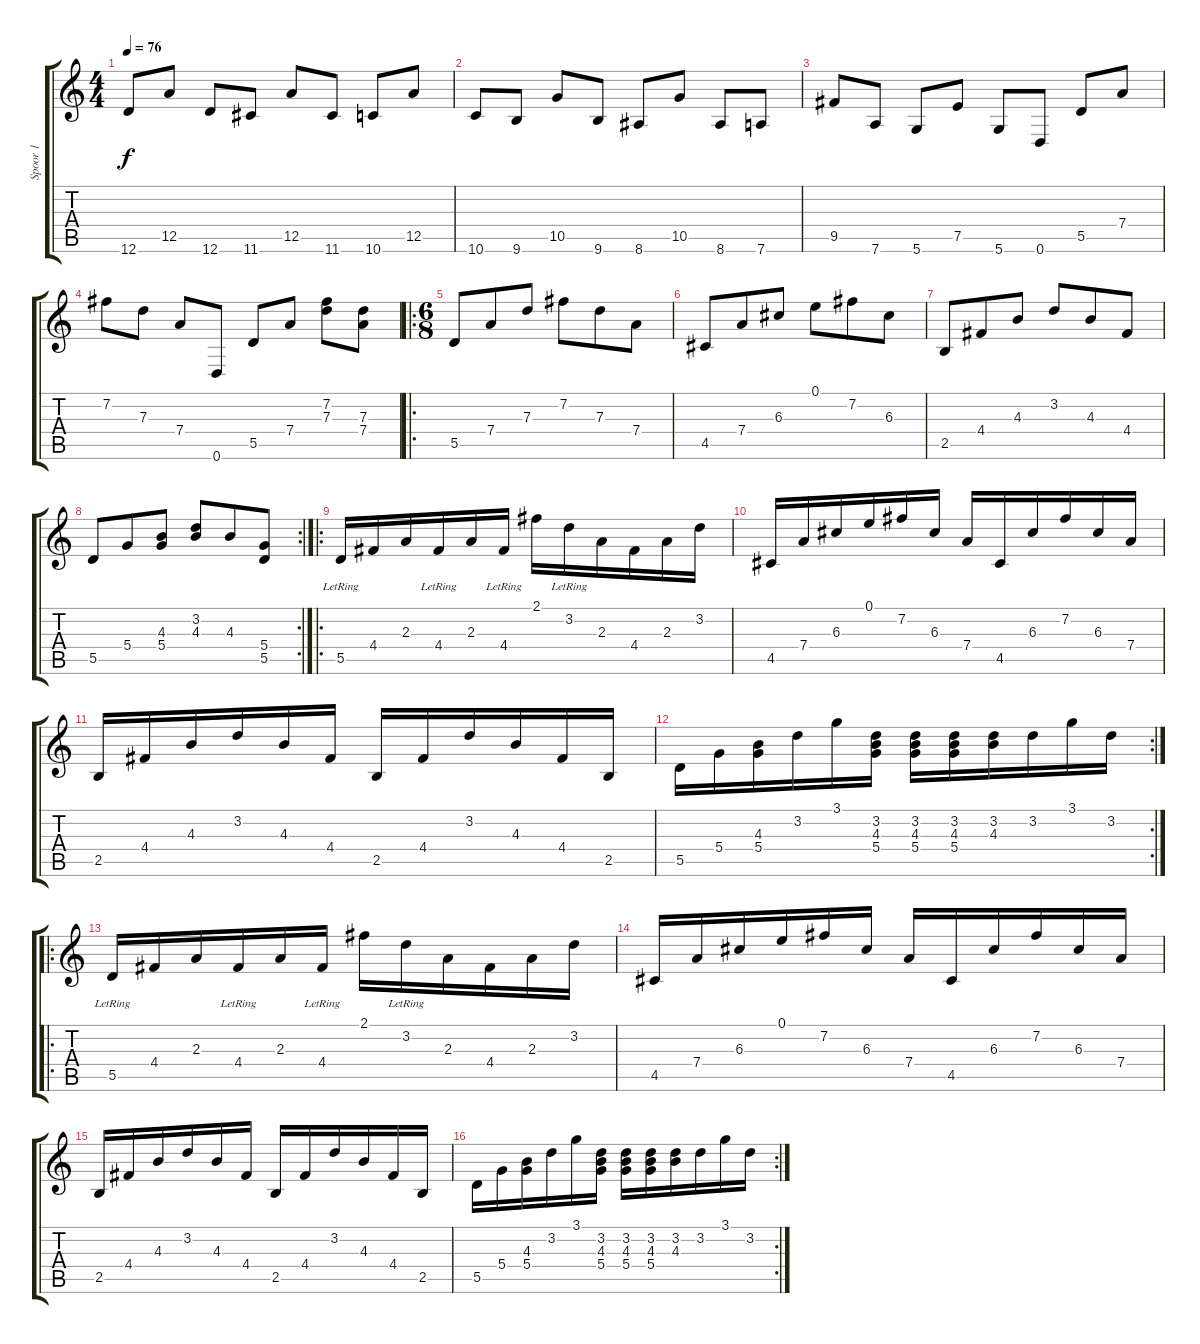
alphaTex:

\track ("Spoor 1" "Spoor 1") {instrument acousticguitarsteel}
\staff {score tabs}
\tuning (E4 B3 G3 D3 A2 D2) {hide}
\ts (4 4)
\tempo 76
\clef g2
\ks c
12.6.8{dy f instrument acousticguitarsteel} 12.5.8 12.6.8 11.6.8 12.5.8 11.6.8 10.6.8 12.5.8 |
10.6.8 9.6.8 10.5.8 9.6.8 8.6.8 10.5.8 8.6.8 7.6.8 |
9.5.8 7.6.8 5.6.8 7.5.8 5.6.8 0.6.8 5.5.8 7.4.8 |
7.2.8 7.3.8 7.4.8 0.6.8 5.5.8 7.4.8 (7.2 7.3).8 (7.3 7.4).8 |
\ro
\ts (6 8)
5.5.8 7.4.8 7.3.8 7.2.8 7.3.8 7.4.8 |
4.5.8 7.4.8 6.3.8 0.1.8 7.2.8 6.3.8 |
2.5.8 4.4.8 4.3.8 3.2.8 4.3.8 4.4.8 |
\rc 2
5.5.8 5.4.8 (4.3 5.4).8 (3.2 4.3).8 4.3.8 (5.4 5.5).8 |
\ro
5.5{lr}.16 4.4.16 2.3.16 4.4{lr}.16 2.3.16 4.4{lr}.16 2.1.16 3.2{lr}.16 2.3.16 4.4.16 2.3.16 3.2.16 |
4.5.16 7.4.16 6.3.16 0.1.16 7.2.16 6.3.16 7.4.16 4.5.16 6.3.16 7.2.16 6.3.16 7.4.16 |
2.5.16 4.4.16 4.3.16 3.2.16 4.3.16 4.4.16 2.5.16 4.4.16 3.2.16 4.3.16 4.4.16 2.5.16 |
\rc 2
5.5.16 5.4.16 (4.3 5.4).16 3.2.16 3.1.16 (3.2 4.3 5.4).16 (3.2 4.3 5.4).16 (3.2 4.3 5.4).16 (3.2 4.3).16 3.2.16 3.1.16 3.2.16 |
\ro
5.5{lr}.16 4.4.16 2.3.16 4.4{lr}.16 2.3.16 4.4{lr}.16 2.1.16 3.2{lr}.16 2.3.16 4.4.16 2.3.16 3.2.16 |
4.5.16 7.4.16 6.3.16 0.1.16 7.2.16 6.3.16 7.4.16 4.5.16 6.3.16 7.2.16 6.3.16 7.4.16 |
2.5.16 4.4.16 4.3.16 3.2.16 4.3.16 4.4.16 2.5.16 4.4.16 3.2.16 4.3.16 4.4.16 2.5.16 |
\rc 2
5.5.16 5.4.16 (4.3 5.4).16 3.2.16 3.1.16 (3.2 4.3 5.4).16 (3.2 4.3 5.4).16 (3.2 4.3 5.4).16 (3.2 4.3).16 3.2.16 3.1.16 3.2.16
